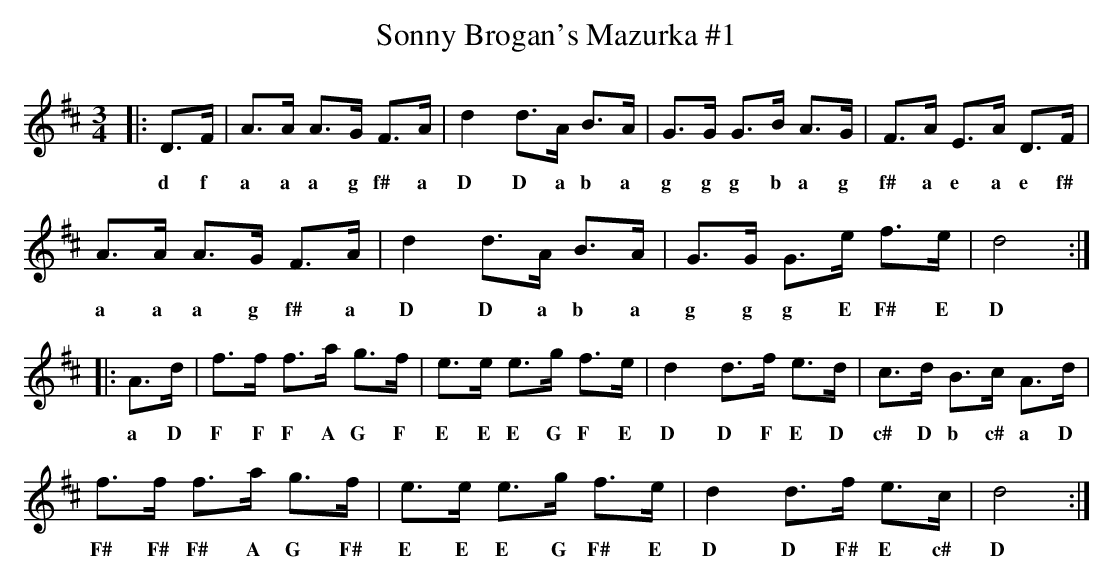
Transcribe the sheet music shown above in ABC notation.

X:1
T:Sonny Brogan's Mazurka #1
M:3/4
L:1/8
K:D
|:D>F|A>A A>G F>A|d2 d>A B>A|G>G G>B A>G|F>A E>A D>F|
w:d f a a a g f# a D D a b a g g g b a g f# a e a e f#
A>A A>G F>A|d2 d>A B>A|G>G G>e f>e|d4:|
w: a a a g f# a D D a b a g g g E F# E D
|:A>d|f>f f>a g>f|e>e e>g f>e|d2 d>f e>d|c>d B>c A>d|
w:a D F F F A G F E E E G F E D D F E D c# D b c# a D
f>f f>a g>f|e>e e>g f>e|d2 d>f e>c|d4:|
w:F# F# F# A G F# E E E G F# E D D F# E c# D
